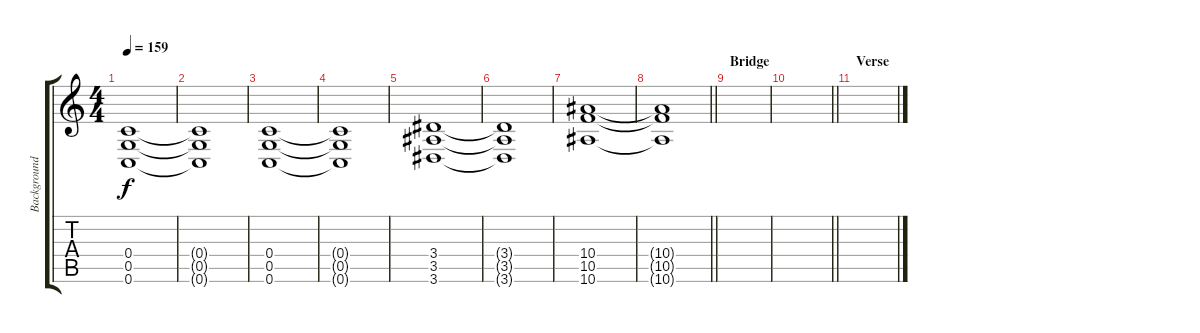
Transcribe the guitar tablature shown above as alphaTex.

\track ("Background Guitar (Dan Jacobs)" "Background") {instrument distortionguitar}
\staff {score tabs}
\tuning (D4 A3 F3 C3 G2 C2) {hide}
\ts (4 4)
\tempo 159
\clef g2
\ks c
(0.4 0.5 0.6).1{dy f} |
(0.4{t} 0.5{t} 0.6{t}).1 |
(0.4 0.5 0.6).1 |
(0.4{t} 0.5{t} 0.6{t}).1 |
(3.4 3.5 3.6).1 |
(3.4{t} 3.5{t} 3.6{t}).1 |
(10.4 10.5 10.6).1 |
\barLineRight lightlight
(10.4{t} 10.5{t} 10.6{t}).1 |
\section ("" "Bridge")
|
\barLineRight lightlight
|
\section ("" "Verse")
